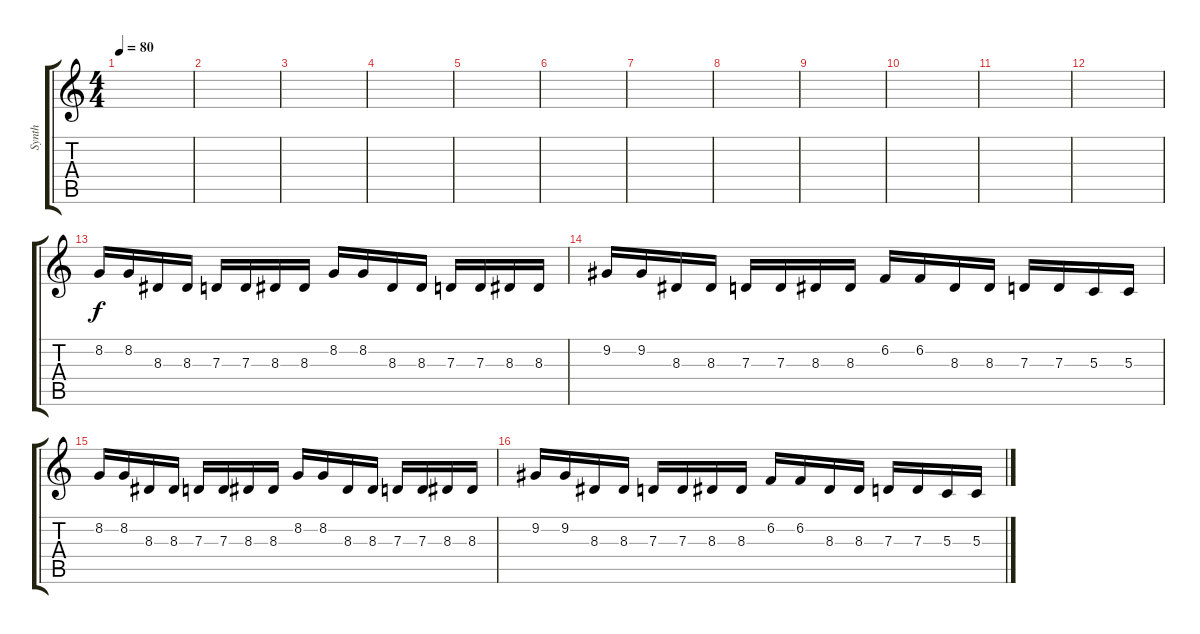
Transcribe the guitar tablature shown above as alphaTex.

\track ("Synth" "Synth") {instrument pad1newage}
\staff {score tabs}
\tuning (E4 B3 G3 D3 A2 E2) {hide}
\ts (4 4)
\tempo 80
\clef g2
\ks c
|
|
|
|
|
|
|
|
|
|
|
|
8.2.16 8.2.16 8.3.16 8.3.16 7.3.16 7.3.16 8.3.16 8.3.16 8.2.16 8.2.16 8.3.16 8.3.16 7.3.16 7.3.16 8.3.16 8.3.16 |
9.2.16 9.2.16 8.3.16 8.3.16 7.3.16 7.3.16 8.3.16 8.3.16 6.2.16 6.2.16 8.3.16 8.3.16 7.3.16 7.3.16 5.3.16 5.3.16 |
8.2.16 8.2.16 8.3.16 8.3.16 7.3.16 7.3.16 8.3.16 8.3.16 8.2.16 8.2.16 8.3.16 8.3.16 7.3.16 7.3.16 8.3.16 8.3.16 |
9.2.16 9.2.16 8.3.16 8.3.16 7.3.16 7.3.16 8.3.16 8.3.16 6.2.16 6.2.16 8.3.16 8.3.16 7.3.16 7.3.16 5.3.16 5.3.16
